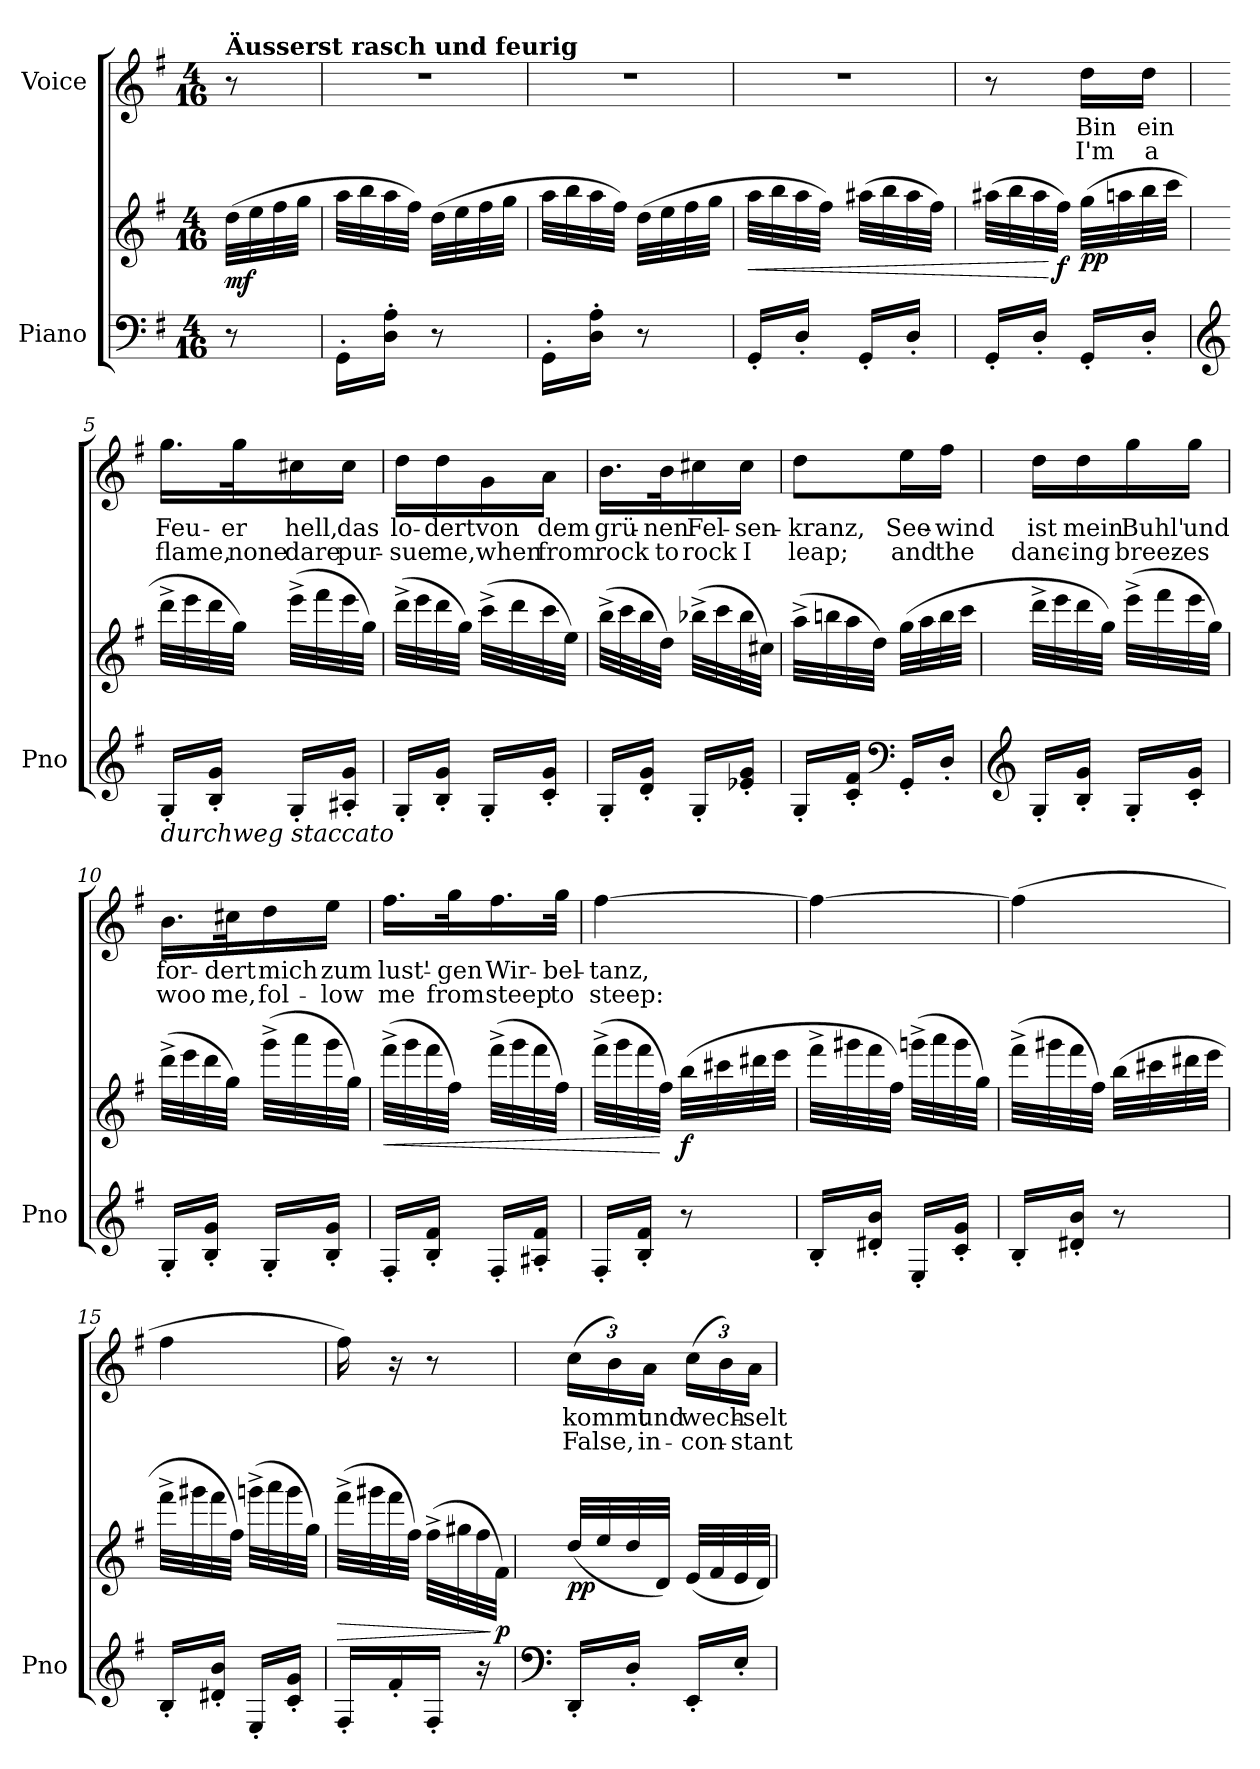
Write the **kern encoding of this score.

**kern	**kern	**dynam	**kern	**text	**text
*part2	*part2	*part2	*part1	*part1	*part1
*staff3	*staff2	*staff2/3	*staff1	*staff1	*staff1
*I"Piano	*	*	*I"Voice	*	*
*I'Pno	*	*	*	*	*
*clefF4	*clefG2	*	*clefG2	*	*
*k[f#]	*k[f#]	*	*k[f#]	*	*
*M4/16	*M4/16	*	*M4/16	*	*
=	=	=	=	=	=
!	!	!	!LO:TX:a:B:t=Äusserst rasch und feurig	!	!
!	!	!LO:DY:b	!	!	!
8r	(>32dd\LLL	mf	8r	.	.
.	32ee\	.	.	.	.
.	32ff#\	.	.	.	.
.	32gg\JJJ	.	.	.	.
=1	=1	=1	=1	=1	=1
16GG'\LL	32aa\LLL	.	4r	.	.
.	32bb\	.	.	.	.
16D\' 16A\'JJ	32aa\	.	.	.	.
.	32ff#\JJJ)	.	.	.	.
8r	(>32dd\LLL	.	.	.	.
.	32ee\	.	.	.	.
.	32ff#\	.	.	.	.
.	32gg\JJJ	.	.	.	.
=2	=2	=2	=2	=2	=2
16GG'\LL	32aa\LLL	.	4r	.	.
.	32bb\	.	.	.	.
16D\' 16A\'JJ	32aa\	.	.	.	.
.	32ff#\JJJ)	.	.	.	.
8r	(>32dd\LLL	.	.	.	.
.	32ee\	.	.	.	.
.	32ff#\	.	.	.	.
.	32gg\JJJ	.	.	.	.
=3	=3	=3	=3	=3	=3
!	!	!LO:HP:b	!	!	!
16GG'/LL	32aa\LLL	<	4r	.	.
.	32bb\	.	.	.	.
16D'/JJ	32aa\	.	.	.	.
.	32ff#\JJJ)	.	.	.	.
16GG'/LL	(>32aa#X\LLL	.	.	.	.
.	32bb\	.	.	.	.
16D'/JJ	32aa#\	.	.	.	.
.	32ff#\JJJ)	.	.	.	.
=4	=4	=4	=4	=4	=4
16GG'/LL	(>32aa#X\LLL	.	8r	.	.
.	32bb\	.	.	.	.
16D'/JJ	32aa#\	.	.	.	.
!	!	!LO:DY:n=1:b	!	!	!
.	32ff#\JJJ)	[ f	.	.	.
!	!	!LO:DY:n=2:b	!	!LO:LY:b	!LO:LY:b
16GG'/LL	(>32gg\LLL	pp	16dd\LL	Bin	I'm
.	32aan\	.	.	.	.
!	!	!	!	!LO:LY:b	!LO:LY:b
16D'/JJ	32bb\	.	16dd\JJ	ein	a
.	32ccc\JJJ	.	.	.	.
!!LO:LB:g=z
=5	=5	=5	=5	=5	=5
*clefG2	*	*	*	*	*
!LO:TX:b:i:t=durchweg staccato	!	!	!	!	!
!	!	!	!	!LO:LY:b	!LO:LY:b
16G'/LL	32ddd^\LLL	.	16.gg\LL	Feu-	flame,
.	32eee\	.	.	.	.
16B/' 16g/'JJ	32ddd\	.	.	.	.
!	!	!	!	!LO:LY:b	!LO:LY:b
.	32gg\JJJ)	.	32gg\K	-er	none
!	!	!	!	!LO:LY:b	!LO:LY:b
16G'/LL	(>32eee^\LLL	.	16cc#X\	hell,	dare
.	32fff#\	.	.	.	.
!	!	!	!	!LO:LY:b	!LO:LY:b
16A#X/' 16g/'JJ	32eee\	.	16cc#\JJ	das	pur-
.	32gg\JJJ)	.	.	.	.
=6	=6	=6	=6	=6	=6
!	!	!	!	!LO:LY:b	!LO:LY:b
16G'/LL	(>32ddd^\LLL	.	16dd\LL	lo-	-sue
.	32eee\	.	.	.	.
!	!	!	!	!LO:LY:b	!LO:LY:b
16B/' 16g/'JJ	32ddd\	.	16dd\	-dert	me,
.	32gg\JJJ)	.	.	.	.
!	!	!	!	!LO:LY:b	!LO:LY:b
16G'/LL	(>32ccc^\LLL	.	16g\	von	when
.	32ddd\	.	.	.	.
!	!	!	!	!LO:LY:b	!LO:LY:b
16c/' 16g/'JJ	32ccc\	.	16a\JJ	dem	from
.	32ee\JJJ)	.	.	.	.
=7	=7	=7	=7	=7	=7
!	!	!	!	!LO:LY:b	!LO:LY:b
16G'/LL	(>32bb^\LLL	.	16.b\LL	grü-	rock
.	32ccc\	.	.	.	.
16d/' 16g/'JJ	32bb\	.	.	.	.
!	!	!	!	!LO:LY:b	!LO:LY:b
.	32dd\JJJ)	.	32b\K	-nen	to
!	!	!	!	!LO:LY:b	!LO:LY:b
16G'/LL	(>32bb-X^\LLL	.	16cc#X\	Fel-	rock
.	32ccc\	.	.	.	.
!	!	!	!	!LO:LY:b	!LO:LY:b
16e-X/' 16g/'JJ	32bb-\	.	16cc#\JJ	-sen-	I
.	32cc#X\JJJ)	.	.	.	.
=8	=8	=8	=8	=8	=8
!	!	!	!	!LO:LY:b	!LO:LY:b
16G'/LL	(>32aa^\LLL	.	8dd\L	-kranz,	leap;
.	32bbn\	.	.	.	.
16c/' 16f#/'JJ	32aa\	.	.	.	.
.	32dd\JJJ)	.	.	.	.
*clefF4	*	*	*	*	*
!	!	!	!	!LO:LY:b	!LO:LY:b
16GG'/LL	(>32gg\LLL	.	16ee\L	See-	and
.	32aa\	.	.	.	.
!	!	!	!	!LO:LY:b	!LO:LY:b
16D'/JJ	32bb\	.	16ff#\JJ	-wind	the
.	32ccc\JJJ	.	.	.	.
=9	=9	=9	=9	=9	=9
*clefG2	*	*	*	*	*
!	!	!	!	!LO:LY:b	!LO:LY:b
16G'/LL	32ddd^\LLL	.	16dd\LL	ist	danc-
.	32eee\	.	.	.	.
!	!	!	!	!LO:LY:b	!LO:LY:b
16B/' 16g/'JJ	32ddd\	.	16dd\	mein	-ing
.	32gg\JJJ)	.	.	.	.
!	!	!	!	!LO:LY:b	!LO:LY:b
16G'/LL	(>32eee^\LLL	.	16gg\	Buhl'	breez-
.	32fff#\	.	.	.	.
!	!	!	!	!LO:LY:b	!LO:LY:b
16c/' 16g/'JJ	32eee\	.	16gg\JJ	und	-es
.	32gg\JJJ)	.	.	.	.
!!LO:LB:g=z
=10	=10	=10	=10	=10	=10
!	!	!	!	!LO:LY:b	!LO:LY:b
16G'/LL	(>32ddd^\LLL	.	16.b\LL	for-	woo
.	32eee\	.	.	.	.
16B/' 16g/'JJ	32ddd\	.	.	.	.
!	!	!	!	!LO:LY:b	!LO:LY:b
.	32gg\JJJ)	.	32cc#X\K	-dert	me,
!	!	!	!	!LO:LY:b	!LO:LY:b
16G'/LL	(>32ggg^\LLL	.	16dd\	mich	fol-
.	32aaa\	.	.	.	.
!	!	!	!	!LO:LY:b	!LO:LY:b
16B/' 16g/'JJ	32ggg\	.	16ee\JJ	zum	-low
.	32gg\JJJ)	.	.	.	.
=11	=11	=11	=11	=11	=11
!	!	!LO:HP:b	!	!LO:LY:b	!LO:LY:b
16F#'/LL	(>32fff#^\LLL	<	16.ff#\LL	lust'-	me
.	32ggg\	.	.	.	.
16B/' 16f#/'JJ	32fff#\	.	.	.	.
!	!	!	!	!LO:LY:b	!LO:LY:b
.	32ff#\JJJ)	.	32gg\K	-gen	from
!	!	!	!	!LO:LY:b	!LO:LY:b
16F#'/LL	(>32fff#^\LLL	.	16.ff#\	Wir-	steep
.	32ggg\	.	.	.	.
16A#X/' 16f#/'JJ	32fff#\	.	.	.	.
!	!	!	!	!LO:LY:b	!LO:LY:b
.	32ff#\JJJ)	.	32gg\JJk	-bel-	to
=12	=12	=12	=12	=12	=12
!	!	!	!	!LO:LY:b	!LO:LY:b
16F#'/LL	(>32fff#^\LLL	.	[4ff#\	-tanz,	steep:
.	32ggg\	.	.	.	.
16B/' 16f#/'JJ	32fff#\	.	.	.	.
.	32ff#\JJJ)	[	.	.	.
!	!	!LO:DY:b	!	!	!
8r	(>32bb\LLL	f	.	.	.
.	32ccc#X\	.	.	.	.
.	32ddd#X\	.	.	.	.
.	32eee\JJJ	.	.	.	.
=13	=13	=13	=13	=13	=13
16B'/LL	32fff#^\LLL	.	4ff#\_	.	.
.	32ggg#X\	.	.	.	.
16d#X/' 16b/'JJ	32fff#\	.	.	.	.
.	32ff#\JJJ)	.	.	.	.
16E'/LL	(>32gggn^\LLL	.	.	.	.
.	32aaa\	.	.	.	.
16c/' 16g/'JJ	32ggg\	.	.	.	.
.	32gg\JJJ)	.	.	.	.
=14	=14	=14	=14	=14	=14
16B'/LL	(>32fff#^\LLL	.	(>4ff#\]	.	.
.	32ggg#X\	.	.	.	.
16d#X/' 16b/'JJ	32fff#\	.	.	.	.
.	32ff#\JJJ)	.	.	.	.
8r	(>32bb\LLL	.	.	.	.
.	32ccc#X\	.	.	.	.
.	32ddd#X\	.	.	.	.
.	32eee\JJJ	.	.	.	.
!!LO:PB:g=z
=15	=15	=15	=15	=15	=15
16B'/LL	32fff#^\LLL	.	4ff#\	.	.
.	32ggg#X\	.	.	.	.
16d#X/' 16b/'JJ	32fff#\	.	.	.	.
.	32ff#\JJJ)	.	.	.	.
16E'/LL	(>32gggn^\LLL	.	.	.	.
.	32aaa\	.	.	.	.
16c/' 16g/'JJ	32ggg\	.	.	.	.
.	32gg\JJJ)	.	.	.	.
=16	=16	=16	=16	=16	=16
!	!	!LO:HP:b	!	!	!
16F#'/LL	(>32fff#^\LLL	>	16ff#\)	.	.
.	32ggg#X\	.	.	.	.
16f#'/	32fff#\	.	16r	.	.
.	32ff#\JJJ)	.	.	.	.
16F#'/JJ	(>32ff#^\LLL	.	8r	.	.
.	32gg#X\	.	.	.	.
16r	32ff#\	.	.	.	.
!	!	!LO:DY:n=1:b	!	!	!
.	32f#\JJJ)	] p	.	.	.
=17	=17	=17	=17	=17	=17
*clefF4	*	*	*	*	*
!	!	!LO:DY:b	!	!LO:LY:b	!LO:LY:b
16DD'/LL	(<32dd/LLL	pp	(>24cc\LL	kommt	False,
.	32ee/	.	.	.	.
.	.	.	24b\)	.	.
16D'/JJ	32dd/	.	.	.	.
!	!	!	!	!LO:LY:b	!LO:LY:b
.	.	.	24a\JJ	und	in-
.	32d/JJJ)	.	.	.	.
!	!	!	!	!LO:LY:b	!LO:LY:b
16EE'/LL	(<32e/LLL	.	(>24cc\LL	wech-	-con-
.	32f#/	.	.	.	.
.	.	.	24b\)	.	.
16E'/JJ	32e/	.	.	.	.
!	!	!	!	!LO:LY:b	!LO:LY:b
.	.	.	24a\JJ	selt	-stant
.	32d/JJJ)	.	.	.	.
=	=	=	=	=	=
*-	*-	*-	*-	*-	*-
